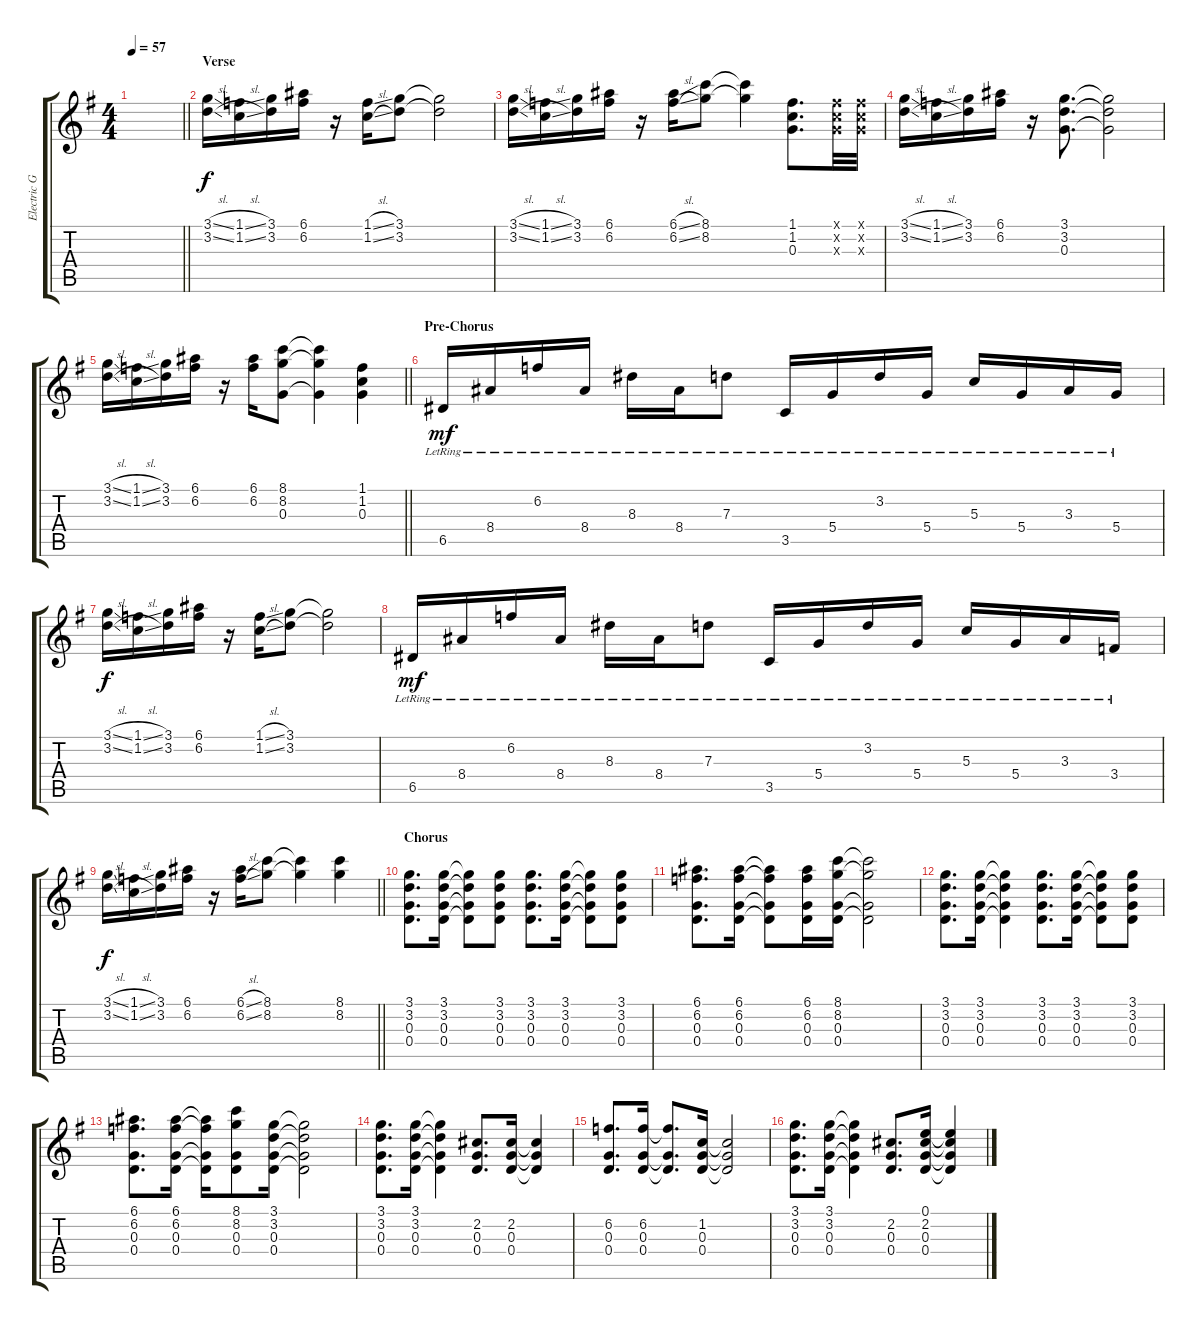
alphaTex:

\track ("Electric Gtr. 2" "Electric G") {instrument electricguitarclean}
\staff {score tabs}
\tuning (E4 B3 G3 D3 A2 E2) {hide}
\ts (4 4)
\tempo 57
\clef g2
\barLineRight lightlight
\ks g
|
\section ("" "Verse")
(3.1{sl} 3.2{sl}).16 (1.1{sl} 1.2{sl}).16 (3.1 3.2).16 (6.1 6.2).16 r.16 (1.1{sl} 1.2{sl}).16 (3.1 3.2).8 (3.1{t} 3.2{t}).2 |
(3.1{sl} 3.2{sl}).16 (1.1{sl} 1.2{sl}).16 (3.1 3.2).16 (6.1 6.2).16 r.16 (6.1{sl} 6.2{sl}).16 (8.1 8.2).8 (8.1{t} 8.2{t}).4 (1.1 1.2 0.3).8{d} (1.1{x} 1.2{x} 0.3{x}).32 (1.1{x} 1.2{x} 0.3{x}).32 |
(3.1{sl} 3.2{sl}).16 (1.1{sl} 1.2{sl}).16 (3.1 3.2).16 (6.1 6.2).16 r.16 (3.1 3.2 0.3).8{d} (3.1{t} 3.2{t} 0.3{t}).2 |
\barLineRight lightlight
(3.1{sl} 3.2{sl}).16 (1.1{sl} 1.2{sl}).16 (3.1 3.2).16 (6.1 6.2).16 r.16 (6.1 6.2).16 (8.1 8.2 0.3).8 (8.1{t} 8.2{t} 0.3{t}).4 (1.1 1.2 0.3).4 |
\section ("" "Pre-Chorus")
6.5{lr}.16{dy mf} 8.4{lr}.16 6.2{lr}.16 8.4{lr}.16 8.3{lr}.16 8.4{lr}.16 7.3{lr}.8 3.5{lr}.16 5.4{lr}.16 3.2{lr}.16 5.4{lr}.16 5.3{lr}.16 5.4{lr}.16 3.3{lr}.16 5.4{lr}.16 |
(3.1{sl} 3.2{sl}).16{dy f} (1.1{sl} 1.2{sl}).16 (3.1 3.2).16 (6.1 6.2).16 r.16 (1.1{sl} 1.2{sl}).16 (3.1 3.2).8 (3.1{t} 3.2{t}).2 |
6.5{lr}.16{dy mf} 8.4{lr}.16 6.2{lr}.16 8.4{lr}.16 8.3{lr}.16 8.4{lr}.16 7.3{lr}.8 3.5{lr}.16 5.4{lr}.16 3.2{lr}.16 5.4{lr}.16 5.3{lr}.16 5.4{lr}.16 3.3{lr}.16 3.4{lr}.16 |
\barLineRight lightlight
(3.1{sl} 3.2{sl}).16{dy f} (1.1{sl} 1.2{sl}).16 (3.1 3.2).16 (6.1 6.2).16 r.16 (6.1{sl} 6.2{sl}).16 (8.1 8.2).8 (8.1{t} 8.2{t}).4 (8.1 8.2).4 |
\section ("" "Chorus")
(3.1 3.2 0.3 0.4).8{d} (3.1 3.2 0.3 0.4).16 (3.1{t} 3.2{t} 0.3{t} 0.4{t}).8 (3.1 3.2 0.3 0.4).8 (3.1 3.2 0.3 0.4).8{d} (3.1 3.2 0.3 0.4).16 (3.1{t} 3.2{t} 0.3{t} 0.4{t}).8 (3.1 3.2 0.3 0.4).8 |
(6.1 6.2 0.3 0.4).8{d} (6.1 6.2 0.3 0.4).16 (6.1{t} 6.2{t} 0.3{t} 0.4{t}).8 (6.1 6.2 0.3 0.4).16 (8.1 8.2 0.3 0.4).16 (8.1{t} 8.2{t} 0.3{t} 0.4{t}).2 |
(3.1 3.2 0.3 0.4).8{d} (3.1 3.2 0.3 0.4).16 (3.1{t} 3.2{t} 0.3{t} 0.4{t}).4 (3.1 3.2 0.3 0.4).8{d} (3.1 3.2 0.3 0.4).16 (3.1{t} 3.2{t} 0.3{t} 0.4{t}).8 (3.1 3.2 0.3 0.4).8 |
(6.1 6.2 0.3 0.4).8{d} (6.1 6.2 0.3 0.4).16 (6.1{t} 6.2{t} 0.3{t} 0.4{t}).16 (8.1 8.2 0.3 0.4).8 (3.1 3.2 0.3 0.4).16 (3.1{t} 3.2{t} 0.3{t} 0.4{t}).2 |
(3.1 3.2 0.3 0.4).8{d} (3.1 3.2 0.3 0.4).16 (3.1{t} 3.2{t} 0.3{t} 0.4{t}).4 (2.2 0.3 0.4).8{d} (2.2 0.3 0.4).16 (2.2{t} 0.3{t} 0.4{t}).4 |
(6.2 0.3 0.4).8{d} (6.2 0.3 0.4).16 (6.2{t} 0.3{t} 0.4{t}).8{d} (1.2 0.3 0.4).16 (1.2{t} 0.3{t} 0.4{t}).2 |
(3.1 3.2 0.3 0.4).8{d} (3.1 3.2 0.3 0.4).16 (3.1{t} 3.2{t} 0.3{t} 0.4{t}).4 (2.2 0.3 0.4).8{d} (0.1 2.2 0.3 0.4).16 (0.1{t} 2.2{t} 0.3{t} 0.4{t}).4
